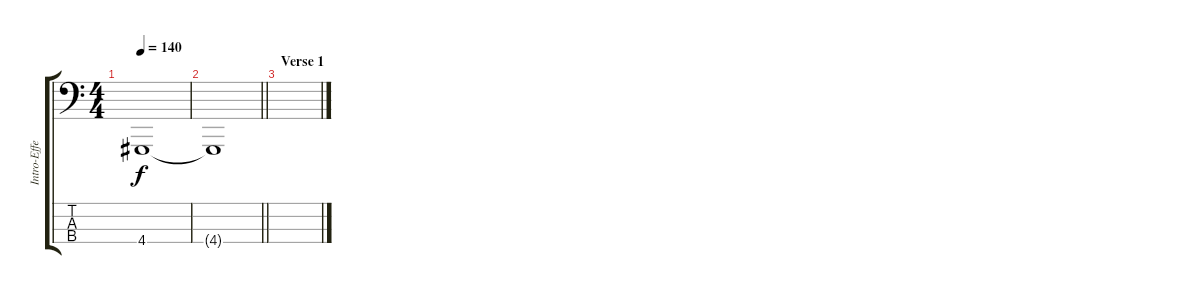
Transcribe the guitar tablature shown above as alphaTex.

\track ("Intro-Effekt" "Intro-Effe") {instrument fx8scifi}
\staff {score tabs}
\tuning (G2 D2 A1 E1) {hide}
\ts (4 4)
\tempo 140
\clef f4
\ks c
4.4{t}.1{dy f} |
\barLineRight lightlight
4.4{t}.1 |
\section ("" "Verse 1")
